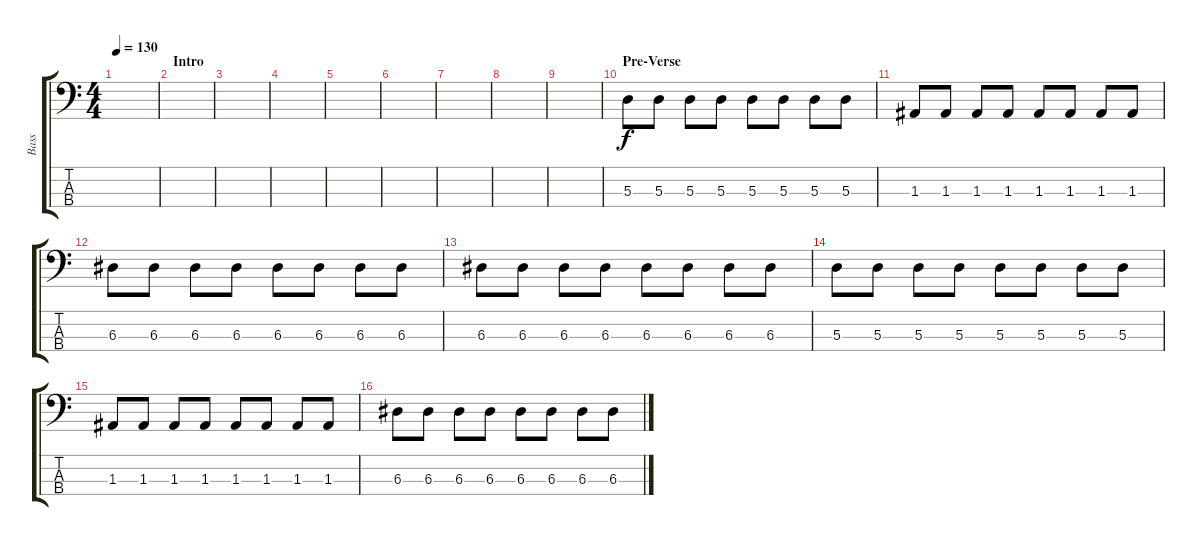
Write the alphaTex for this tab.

\track ("Bass" "Bass") {instrument electricbasspick}
\staff {score tabs}
\tuning (G2 D2 A1 E1) {hide}
\ts (4 4)
\tempo 130
\clef f4
\ks c
|
\section ("" "Intro")
|
|
|
|
|
|
|
|
\section ("" "Pre-Verse")
5.3.8 5.3.8 5.3.8 5.3.8 5.3.8 5.3.8 5.3.8 5.3.8 |
1.3.8 1.3.8 1.3.8 1.3.8 1.3.8 1.3.8 1.3.8 1.3.8 |
6.3.8 6.3.8 6.3.8 6.3.8 6.3.8 6.3.8 6.3.8 6.3.8 |
6.3.8 6.3.8 6.3.8 6.3.8 6.3.8 6.3.8 6.3.8 6.3.8 |
5.3.8 5.3.8 5.3.8 5.3.8 5.3.8 5.3.8 5.3.8 5.3.8 |
1.3.8 1.3.8 1.3.8 1.3.8 1.3.8 1.3.8 1.3.8 1.3.8 |
6.3.8 6.3.8 6.3.8 6.3.8 6.3.8 6.3.8 6.3.8 6.3.8
